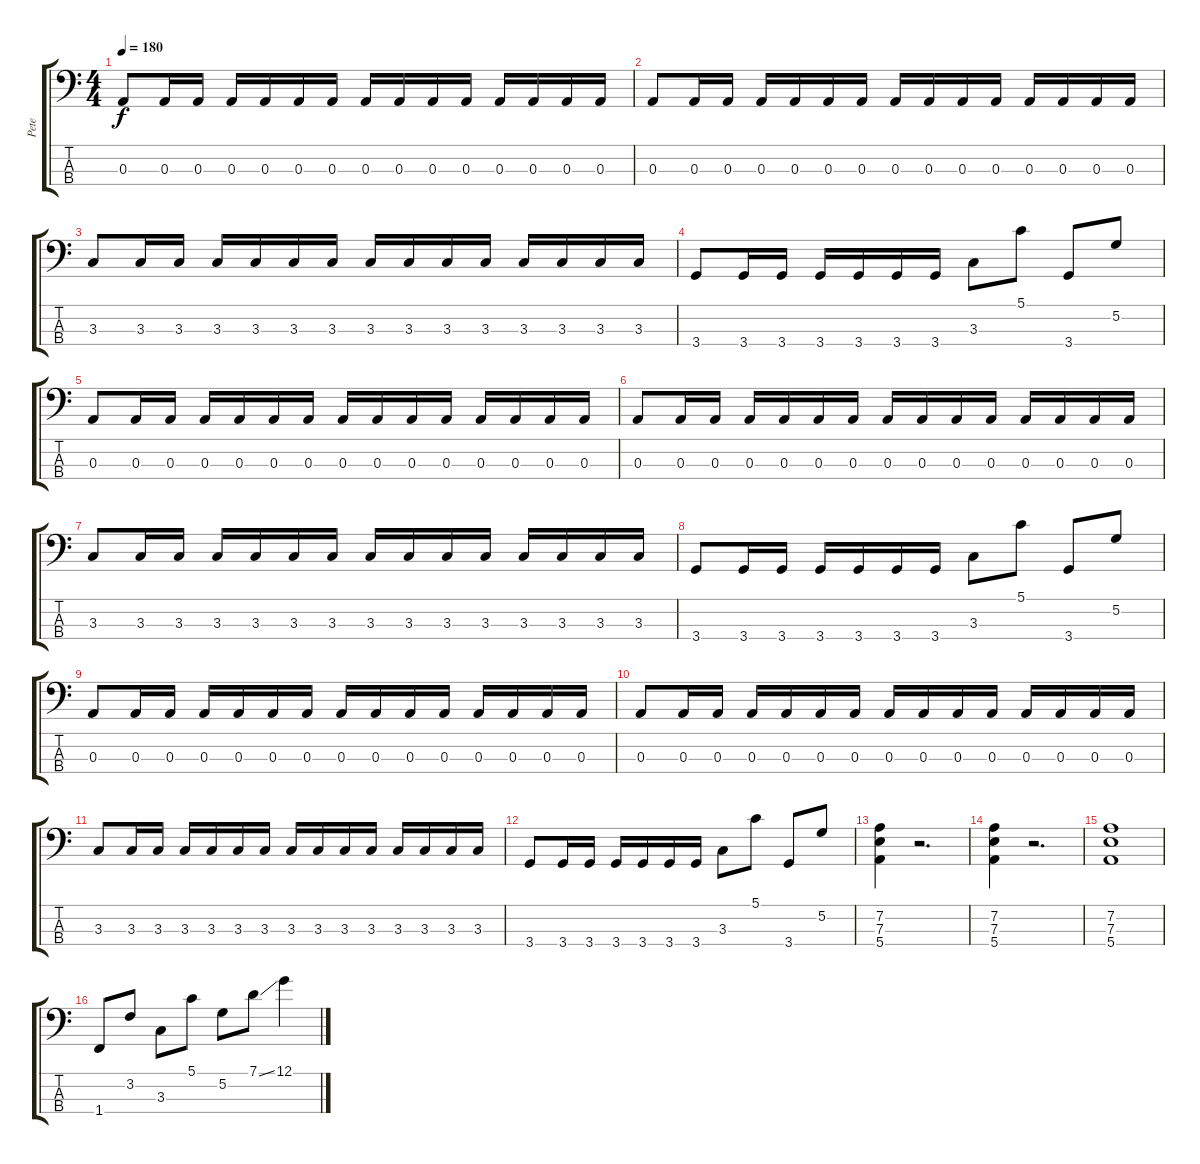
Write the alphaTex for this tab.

\track ("Pete" "Pete") {instrument electricbasspick}
\staff {score tabs}
\tuning (G2 D2 A1 E1) {hide}
\ts (4 4)
\tempo 180
\clef f4
\ks c
0.3.8{dy f} 0.3.16 0.3.16 0.3.16 0.3.16 0.3.16 0.3.16 0.3.16 0.3.16 0.3.16 0.3.16 0.3.16 0.3.16 0.3.16 0.3.16 |
0.3.8 0.3.16 0.3.16 0.3.16 0.3.16 0.3.16 0.3.16 0.3.16 0.3.16 0.3.16 0.3.16 0.3.16 0.3.16 0.3.16 0.3.16 |
3.3.8 3.3.16 3.3.16 3.3.16 3.3.16 3.3.16 3.3.16 3.3.16 3.3.16 3.3.16 3.3.16 3.3.16 3.3.16 3.3.16 3.3.16 |
3.4.8 3.4.16 3.4.16 3.4.16 3.4.16 3.4.16 3.4.16 3.3.8 5.1.8 3.4.8 5.2.8 |
0.3.8 0.3.16 0.3.16 0.3.16 0.3.16 0.3.16 0.3.16 0.3.16 0.3.16 0.3.16 0.3.16 0.3.16 0.3.16 0.3.16 0.3.16 |
0.3.8 0.3.16 0.3.16 0.3.16 0.3.16 0.3.16 0.3.16 0.3.16 0.3.16 0.3.16 0.3.16 0.3.16 0.3.16 0.3.16 0.3.16 |
3.3.8 3.3.16 3.3.16 3.3.16 3.3.16 3.3.16 3.3.16 3.3.16 3.3.16 3.3.16 3.3.16 3.3.16 3.3.16 3.3.16 3.3.16 |
3.4.8 3.4.16 3.4.16 3.4.16 3.4.16 3.4.16 3.4.16 3.3.8 5.1.8 3.4.8 5.2.8 |
0.3.8 0.3.16 0.3.16 0.3.16 0.3.16 0.3.16 0.3.16 0.3.16 0.3.16 0.3.16 0.3.16 0.3.16 0.3.16 0.3.16 0.3.16 |
0.3.8 0.3.16 0.3.16 0.3.16 0.3.16 0.3.16 0.3.16 0.3.16 0.3.16 0.3.16 0.3.16 0.3.16 0.3.16 0.3.16 0.3.16 |
3.3.8 3.3.16 3.3.16 3.3.16 3.3.16 3.3.16 3.3.16 3.3.16 3.3.16 3.3.16 3.3.16 3.3.16 3.3.16 3.3.16 3.3.16 |
3.4.8 3.4.16 3.4.16 3.4.16 3.4.16 3.4.16 3.4.16 3.3.8 5.1.8 3.4.8 5.2.8 |
(7.2 7.3 5.4).4 r.2{d} |
(7.2 7.3 5.4).4 r.2{d} |
(7.2 7.3 5.4).1 |
1.4.8 3.2.8 3.3.8 5.1.8 5.2.8 7.1{ss}.8 12.1.4
